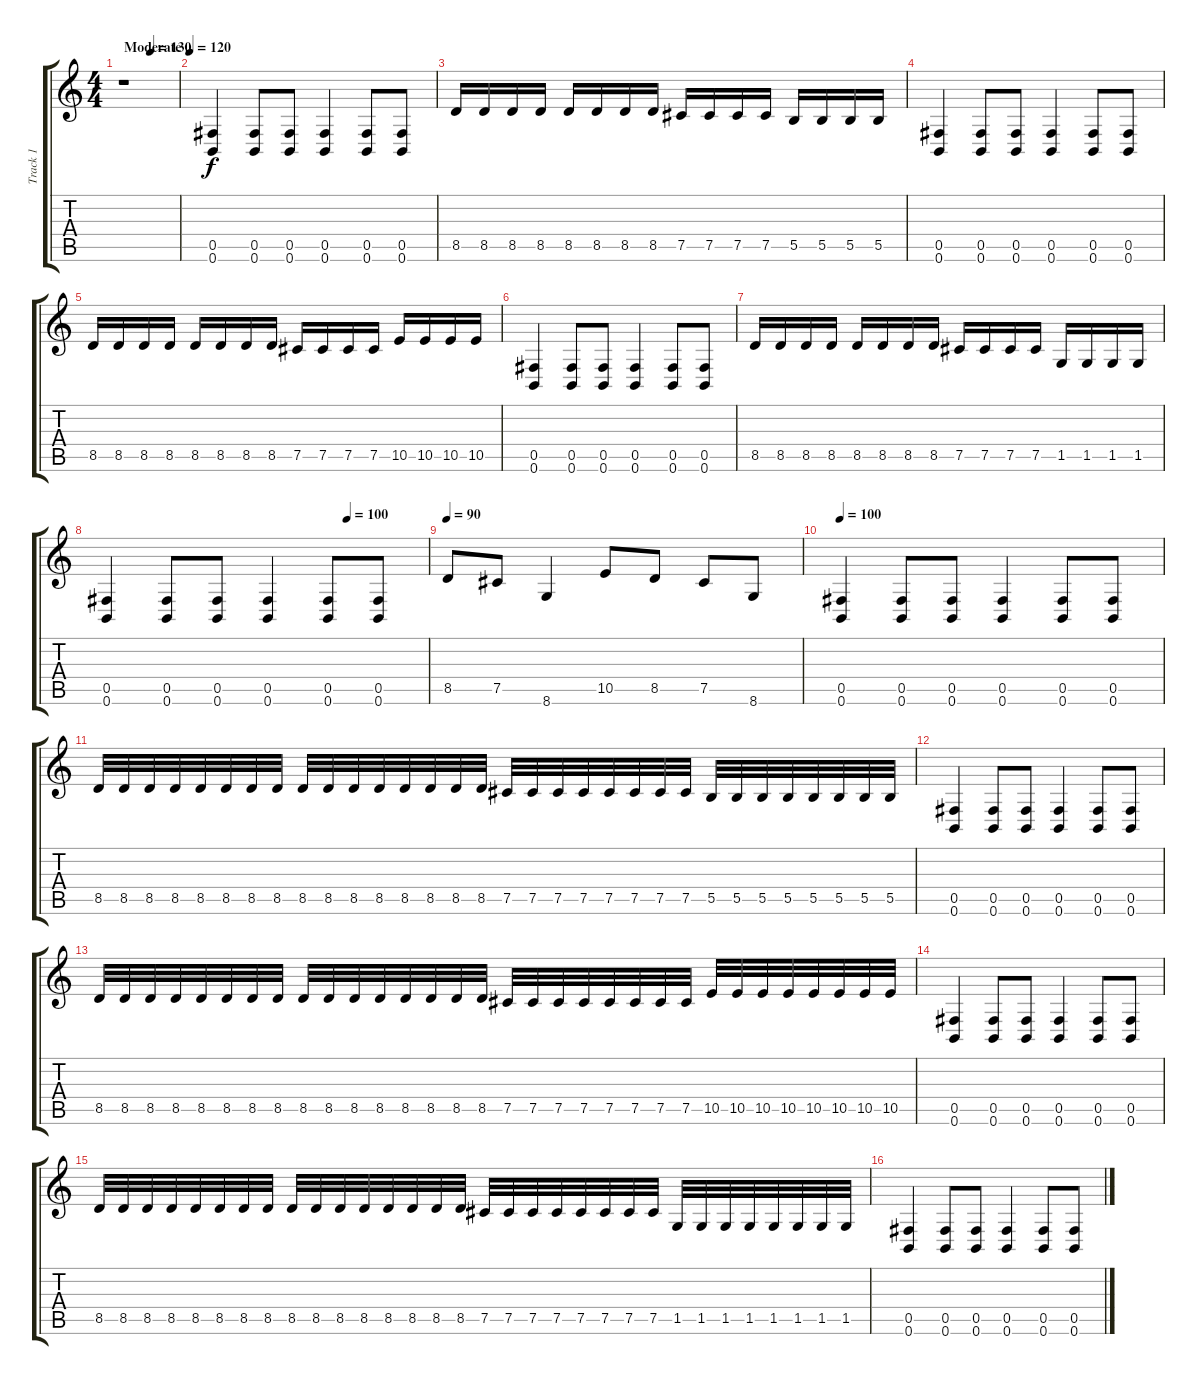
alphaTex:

\track ("Track 1" "Track 1") {instrument distortionguitar}
\staff {score tabs}
\tuning (Db4 Ab3 E3 B2 Gb2 B1) {hide}
\ts (4 4)
\tempo (120 "Moderate")
\tempo (130 0.5)
\tempo (120 "Moderate")
\clef g2
\ks c
r.1{dy f instrument distortionguitar} |
(0.5 0.6).4 (0.5 0.6).8 (0.5 0.6).8 (0.5 0.6).4 (0.5 0.6).8 (0.5 0.6).8 |
8.5.16 8.5.16 8.5.16 8.5.16 8.5.16 8.5.16 8.5.16 8.5.16 7.5.16 7.5.16 7.5.16 7.5.16 5.5.16 5.5.16 5.5.16 5.5.16 |
(0.5 0.6).4 (0.5 0.6).8 (0.5 0.6).8 (0.5 0.6).4 (0.5 0.6).8 (0.5 0.6).8 |
8.5.16 8.5.16 8.5.16 8.5.16 8.5.16 8.5.16 8.5.16 8.5.16 7.5.16 7.5.16 7.5.16 7.5.16 10.5.16 10.5.16 10.5.16 10.5.16 |
(0.5 0.6).4 (0.5 0.6).8 (0.5 0.6).8 (0.5 0.6).4 (0.5 0.6).8 (0.5 0.6).8 |
8.5.16 8.5.16 8.5.16 8.5.16 8.5.16 8.5.16 8.5.16 8.5.16 7.5.16 7.5.16 7.5.16 7.5.16 1.5.16 1.5.16 1.5.16 1.5.16 |
\tempo (100 0.75)
(0.5 0.6).4 (0.5 0.6).8 (0.5 0.6).8 (0.5 0.6).4 (0.5 0.6).8 (0.5 0.6).8 |
\tempo 90
8.5.8 7.5.8 8.6.4 10.5.8 8.5.8 7.5.8 8.6.8 |
\tempo 100
(0.5 0.6).4 (0.5 0.6).8 (0.5 0.6).8 (0.5 0.6).4 (0.5 0.6).8 (0.5 0.6).8 |
8.5.32 8.5.32 8.5.32 8.5.32 8.5.32 8.5.32 8.5.32 8.5.32 8.5.32 8.5.32 8.5.32 8.5.32 8.5.32 8.5.32 8.5.32 8.5.32 7.5.32 7.5.32 7.5.32 7.5.32 7.5.32 7.5.32 7.5.32 7.5.32 5.5.32 5.5.32 5.5.32 5.5.32 5.5.32 5.5.32 5.5.32 5.5.32 |
(0.5 0.6).4 (0.5 0.6).8 (0.5 0.6).8 (0.5 0.6).4 (0.5 0.6).8 (0.5 0.6).8 |
8.5.32 8.5.32 8.5.32 8.5.32 8.5.32 8.5.32 8.5.32 8.5.32 8.5.32 8.5.32 8.5.32 8.5.32 8.5.32 8.5.32 8.5.32 8.5.32 7.5.32 7.5.32 7.5.32 7.5.32 7.5.32 7.5.32 7.5.32 7.5.32 10.5.32 10.5.32 10.5.32 10.5.32 10.5.32 10.5.32 10.5.32 10.5.32 |
(0.5 0.6).4 (0.5 0.6).8 (0.5 0.6).8 (0.5 0.6).4 (0.5 0.6).8 (0.5 0.6).8 |
8.5.32 8.5.32 8.5.32 8.5.32 8.5.32 8.5.32 8.5.32 8.5.32 8.5.32 8.5.32 8.5.32 8.5.32 8.5.32 8.5.32 8.5.32 8.5.32 7.5.32 7.5.32 7.5.32 7.5.32 7.5.32 7.5.32 7.5.32 7.5.32 1.5.32 1.5.32 1.5.32 1.5.32 1.5.32 1.5.32 1.5.32 1.5.32 |
(0.5 0.6).4 (0.5 0.6).8 (0.5 0.6).8 (0.5 0.6).4 (0.5 0.6).8 (0.5 0.6).8
